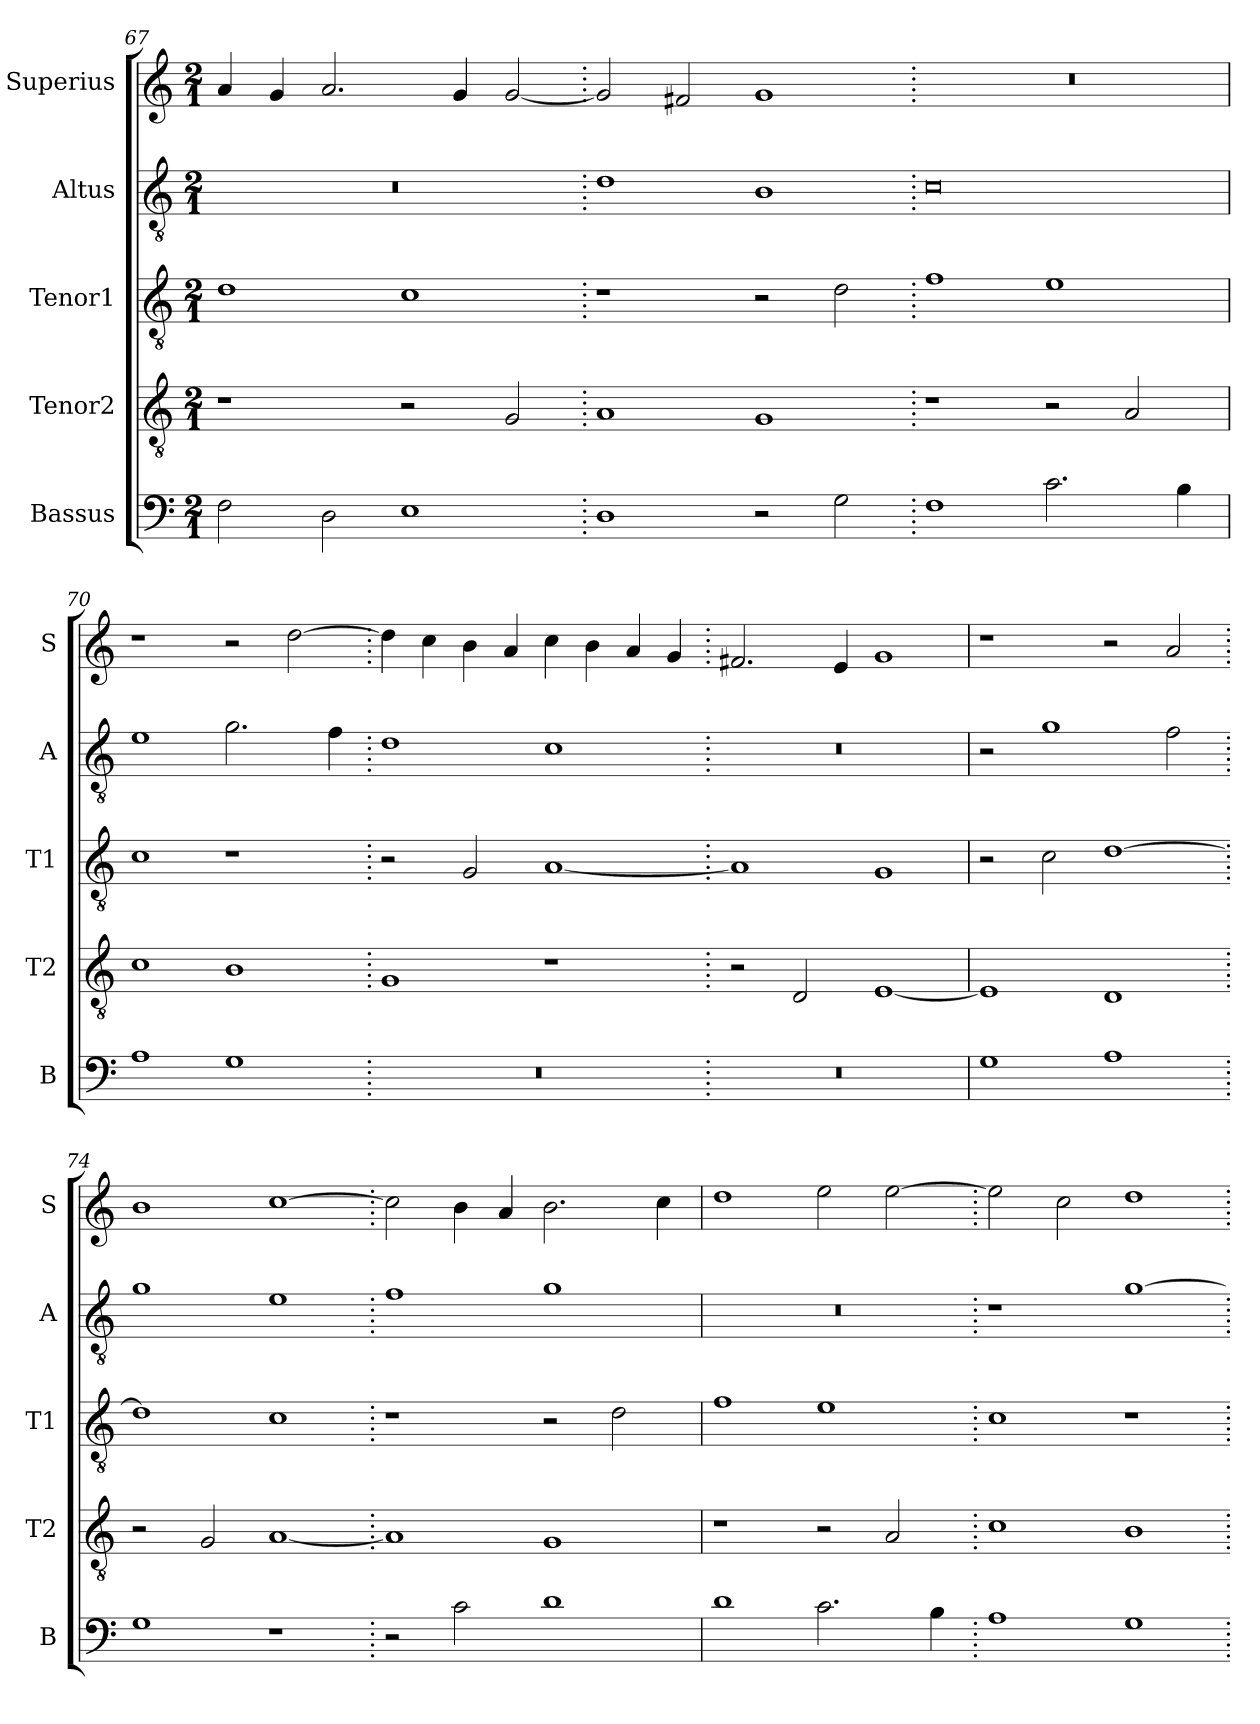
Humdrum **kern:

**kern	**kern	**kern	**kern	**kern
*part5	*part4	*part3	*part2	*part1
*staff5	*staff4	*staff3	*staff2	*staff1
*I"Bassus	*I"Tenor2	*I"Tenor1	*I"Altus	*I"Superius
*I'B	*I'T2	*I'T1	*I'A	*I'S
*clefF4	*clefGv2	*clefGv2	*clefGv2	*clefG2
*k[]	*k[]	*k[]	*k[]	*k[]
*M2/1	*M2/1	*M2/1	*M2/1	*M2/1
=67	=67	=67	=67	=67
2F\	1r	1d	0r	4a/
.	.	.	.	4g/
2D\	.	.	.	2.a/
1E	2r	1c	.	.
.	.	.	.	4g/
.	2G/	.	.	[2g/
=68.	=68.	=68.	=68.	=68.
1D	1A	1r	1d	2g/]
.	.	.	.	2f#X/
2r	1G	2r	1B	1g
2G\	.	2d\	.	.
=69.	=69.	=69.	=69.	=69.
1F	1r	1f	0c	0r
2.c\	2r	1e	.	.
.	2A/	.	.	.
4B\	.	.	.	.
=70	=70	=70	=70	=70
1A	1c	1c	1e	1r
1G	1B	1r	2.g\	2r
.	.	.	.	[2dd\
.	.	.	4f\	.
=71.	=71.	=71.	=71.	=71.
0r	1G	2r	1d	4dd\]
.	.	.	.	4cc\
.	.	2G/	.	4b\
.	.	.	.	4a/
.	1r	[1A	1c	4cc\
.	.	.	.	4b\
.	.	.	.	4a/
.	.	.	.	4g/
=72.	=72.	=72.	=72.	=72.
0r	2r	1A]	0r	2.f#X/
.	2D/	.	.	.
.	.	.	.	4e/
.	[1E	1G	.	1g
=73	=73	=73	=73	=73
1G	1E]	2r	2r	1r
.	.	2c\	1g	.
1A	1D	[1d	.	2r
.	.	.	2f\	2a/
=74.	=74.	=74.	=74.	=74.
1G	2r	1d]	1g	1b
.	2G/	.	.	.
1r	[1A	1c	1e	[1cc
=75.	=75.	=75.	=75.	=75.
2r	1A]	1r	1f	2cc\]
2c\	.	.	.	4b\
.	.	.	.	4a/
1d	1G	2r	1g	2.b\
.	.	2d\	.	.
.	.	.	.	4cc\
=76	=76	=76	=76	=76
1d	1r	1f	0r	1dd
2.c\	2r	1e	.	2ee\
.	2A/	.	.	[2ee\
4B\	.	.	.	.
=77.	=77.	=77.	=77.	=77.
1A	1c	1c	1r	2ee\]
.	.	.	.	2cc\
1G	1B	1r	[1g	1dd
=.	=.	=.	=.	=.
*-	*-	*-	*-	*-
